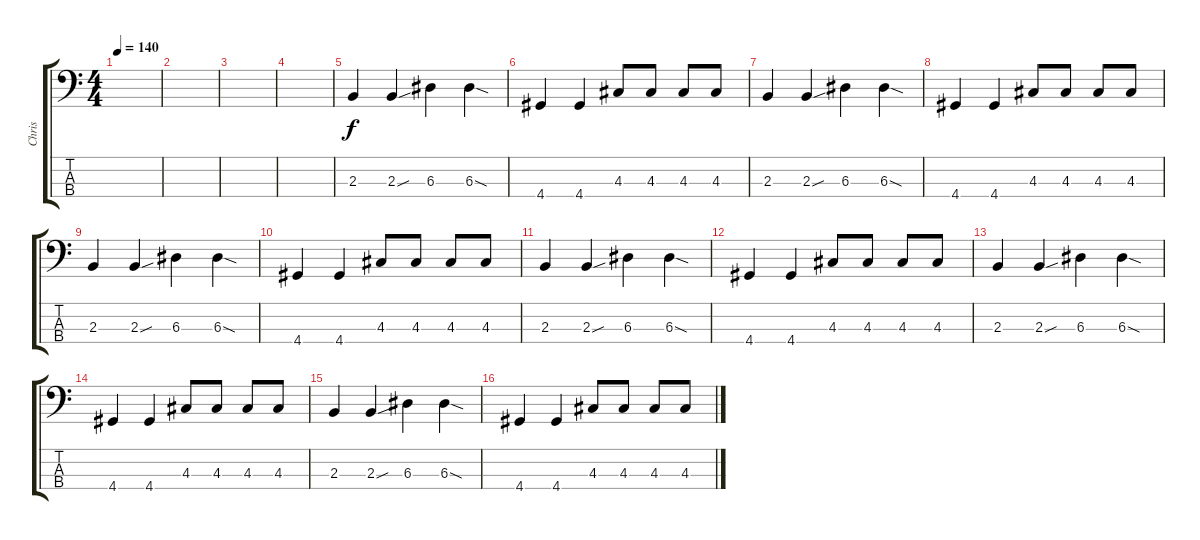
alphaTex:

\track ("Chris" "Chris") {instrument electricbasspick}
\staff {score tabs}
\tuning (G2 D2 A1 E1) {hide}
\ts (4 4)
\tempo 140
\clef f4
\ks c
|
|
|
|
2.3.4 2.3{sou}.4 6.3.4 6.3{sod}.4 |
4.4.4 4.4.4 4.3.8 4.3.8 4.3.8 4.3.8 |
2.3.4 2.3{sou}.4 6.3.4 6.3{sod}.4 |
4.4.4 4.4.4 4.3.8 4.3.8 4.3.8 4.3.8 |
2.3.4 2.3{sou}.4 6.3.4 6.3{sod}.4 |
4.4.4 4.4.4 4.3.8 4.3.8 4.3.8 4.3.8 |
2.3.4 2.3{sou}.4 6.3.4 6.3{sod}.4 |
4.4.4 4.4.4 4.3.8 4.3.8 4.3.8 4.3.8 |
2.3.4 2.3{sou}.4 6.3.4 6.3{sod}.4 |
4.4.4 4.4.4 4.3.8 4.3.8 4.3.8 4.3.8 |
2.3.4 2.3{sou}.4 6.3.4 6.3{sod}.4 |
4.4.4 4.4.4 4.3.8 4.3.8 4.3.8 4.3.8
